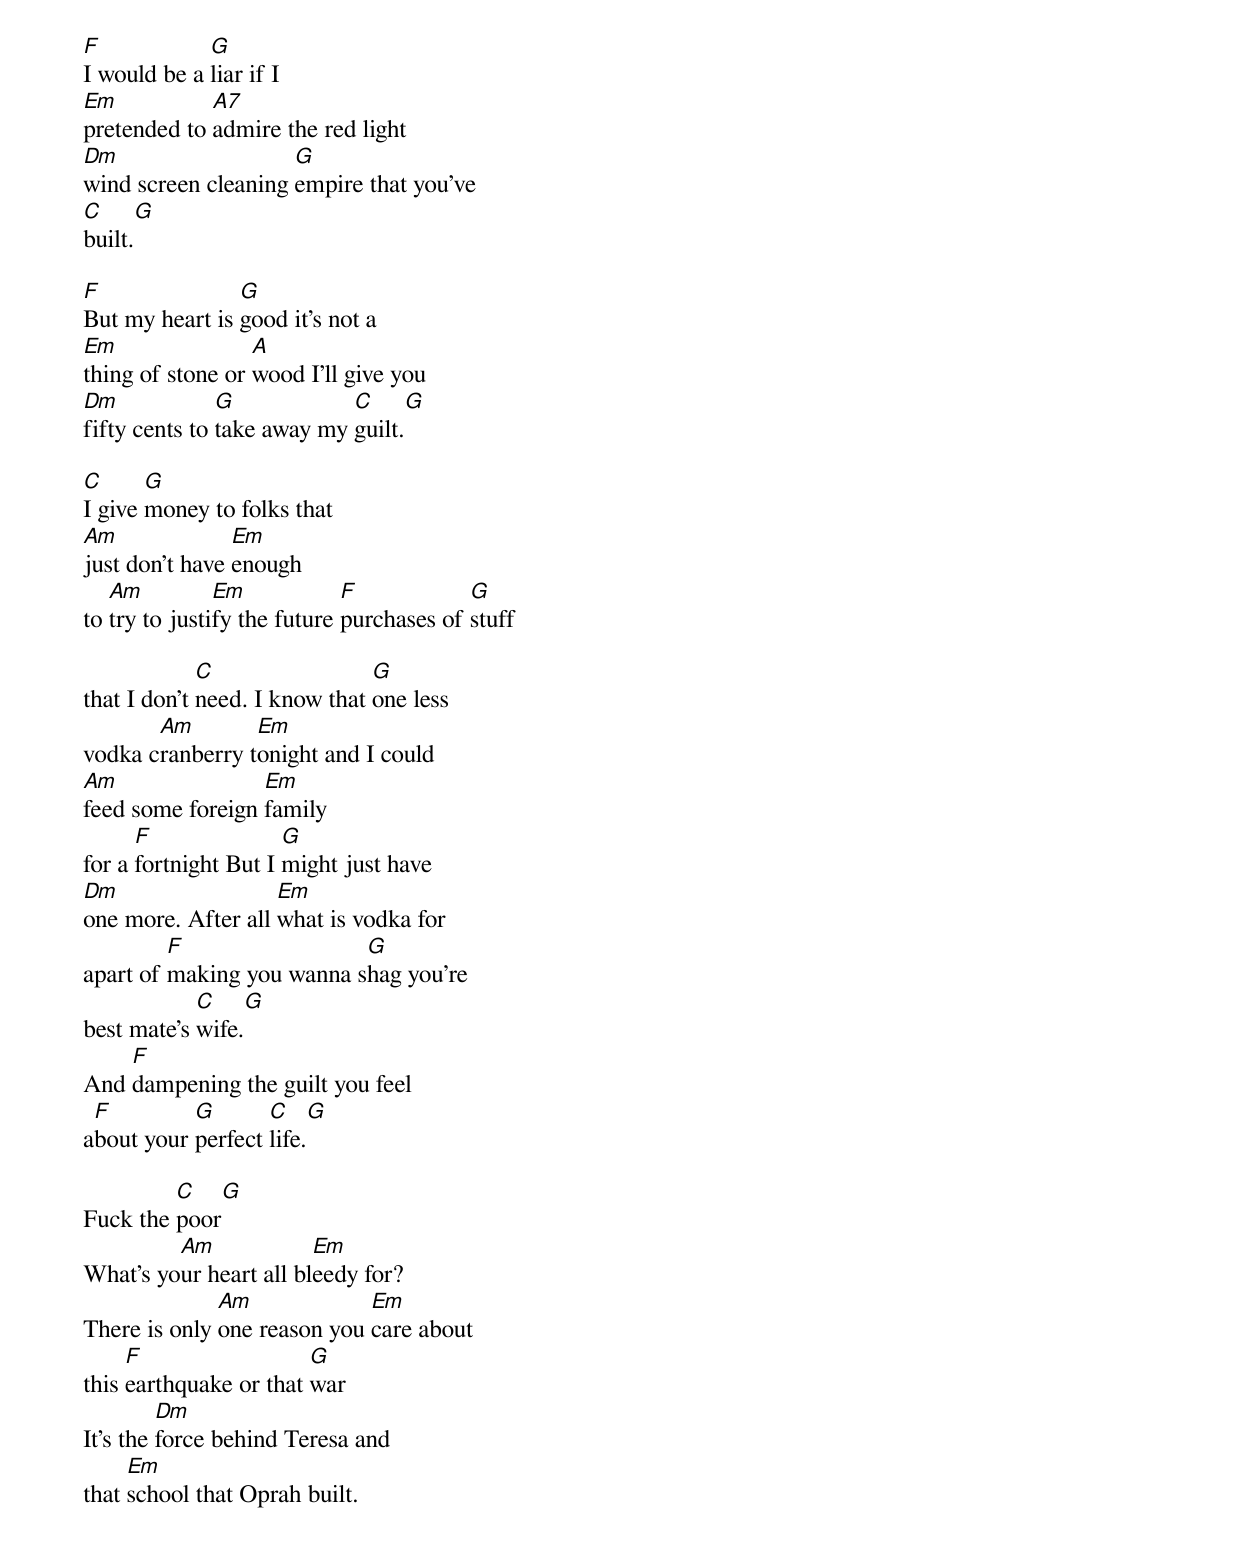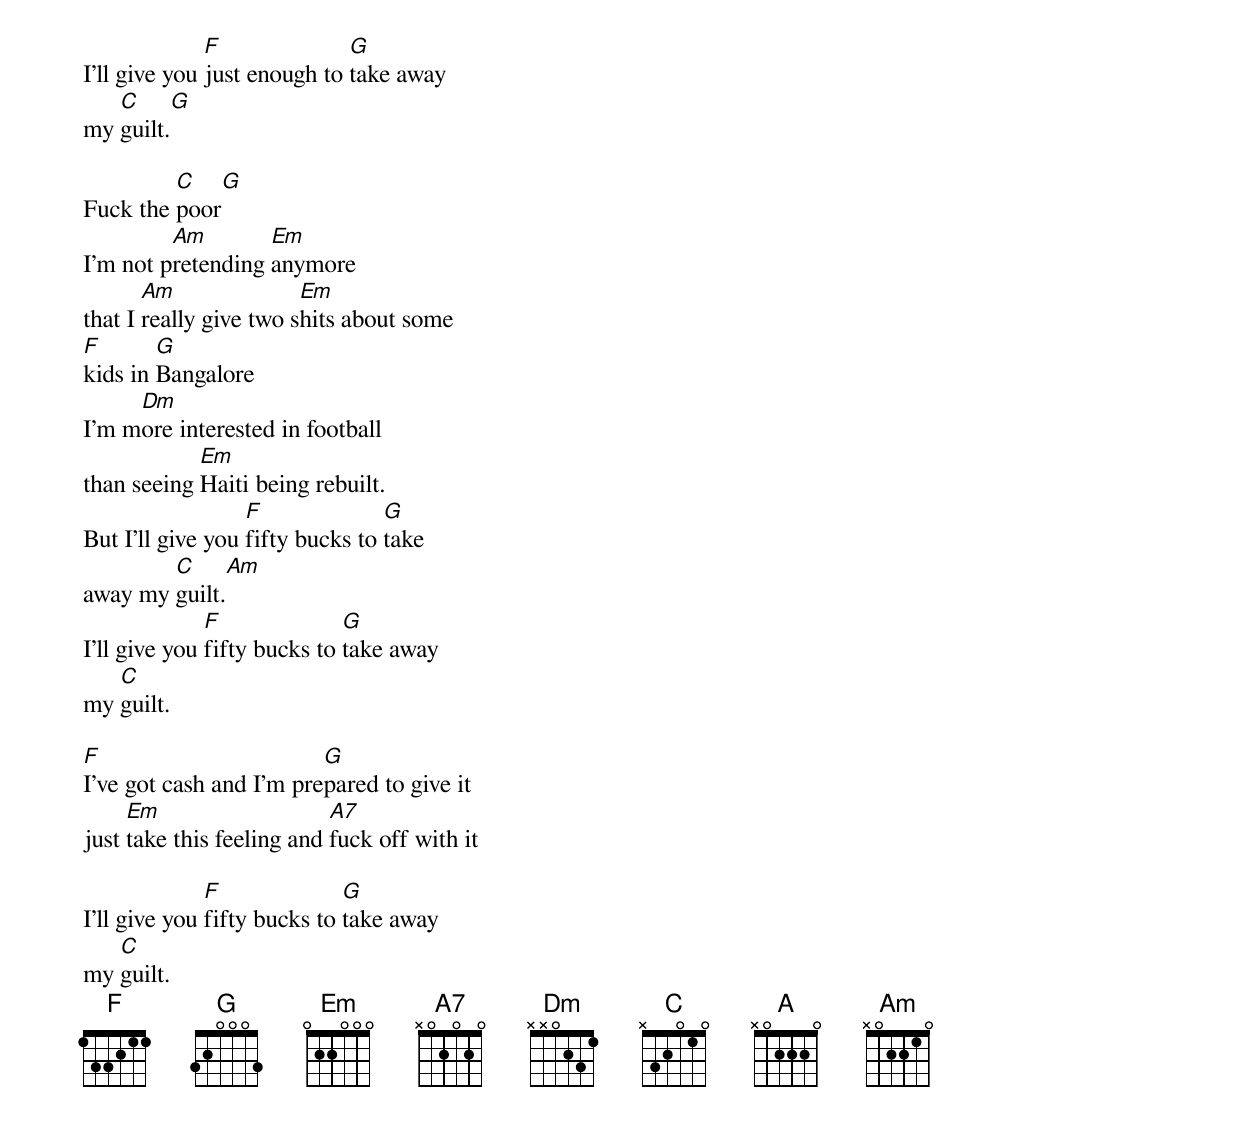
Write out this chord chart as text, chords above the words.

F            G
I would be a liar if I
Em           A7
pretended to admire the red light
Dm                   G
wind screen cleaning empire that you've
C     G
built.

F               G
But my heart is good it's not a
Em                A
thing of stone or wood I'll give you
Dm             G            C     G
fifty cents to take away my guilt.

C      G
I give money to folks that
Am              Em
just don't have enough
   Am          Em            F            G
to try to justify the future purchases of stuff

             C                 G
that I don't need. I know that one less
       Am        Em
vodka cranberry tonight and I could
Am                Em
feed some foreign family
      F               G
for a fortnight But I might just have
Dm                  Em
one more. After all what is vodka for
         F                 G
apart of making you wanna shag you're
            C          G
best mate's wife.
    F
And dampening the guilt you feel
 F         G       C    G
about your perfect life.

         C      G
Fuck the poor
         Am             Em
What's your heart all bleedy for?
              Am             Em
There is only one reason you care about
     F                  G
this earthquake or that war
         Dm
It's the force behind Teresa and
     Em
that school that Oprah built.
              F              G
I'll give you just enough to take away
   C      G
my guilt.

         C      G
Fuck the poor
         Am        Em
I'm not pretending anymore
       Am               Em
that I really give two shits about some
F       G
kids in Bangalore
     Dm
I'm more interested in football
            Em
than seeing Haiti being rebuilt.
                  F              G
But I'll give you fifty bucks to take
        C      Am
away my guilt.
              F              G
I'll give you fifty bucks to take away
   C
my guilt.

F                        G
I've got cash and I'm prepared to give it
     Em                    A7
just take this feeling and fuck off with it

              F              G
I'll give you fifty bucks to take away
   C
my guilt.
